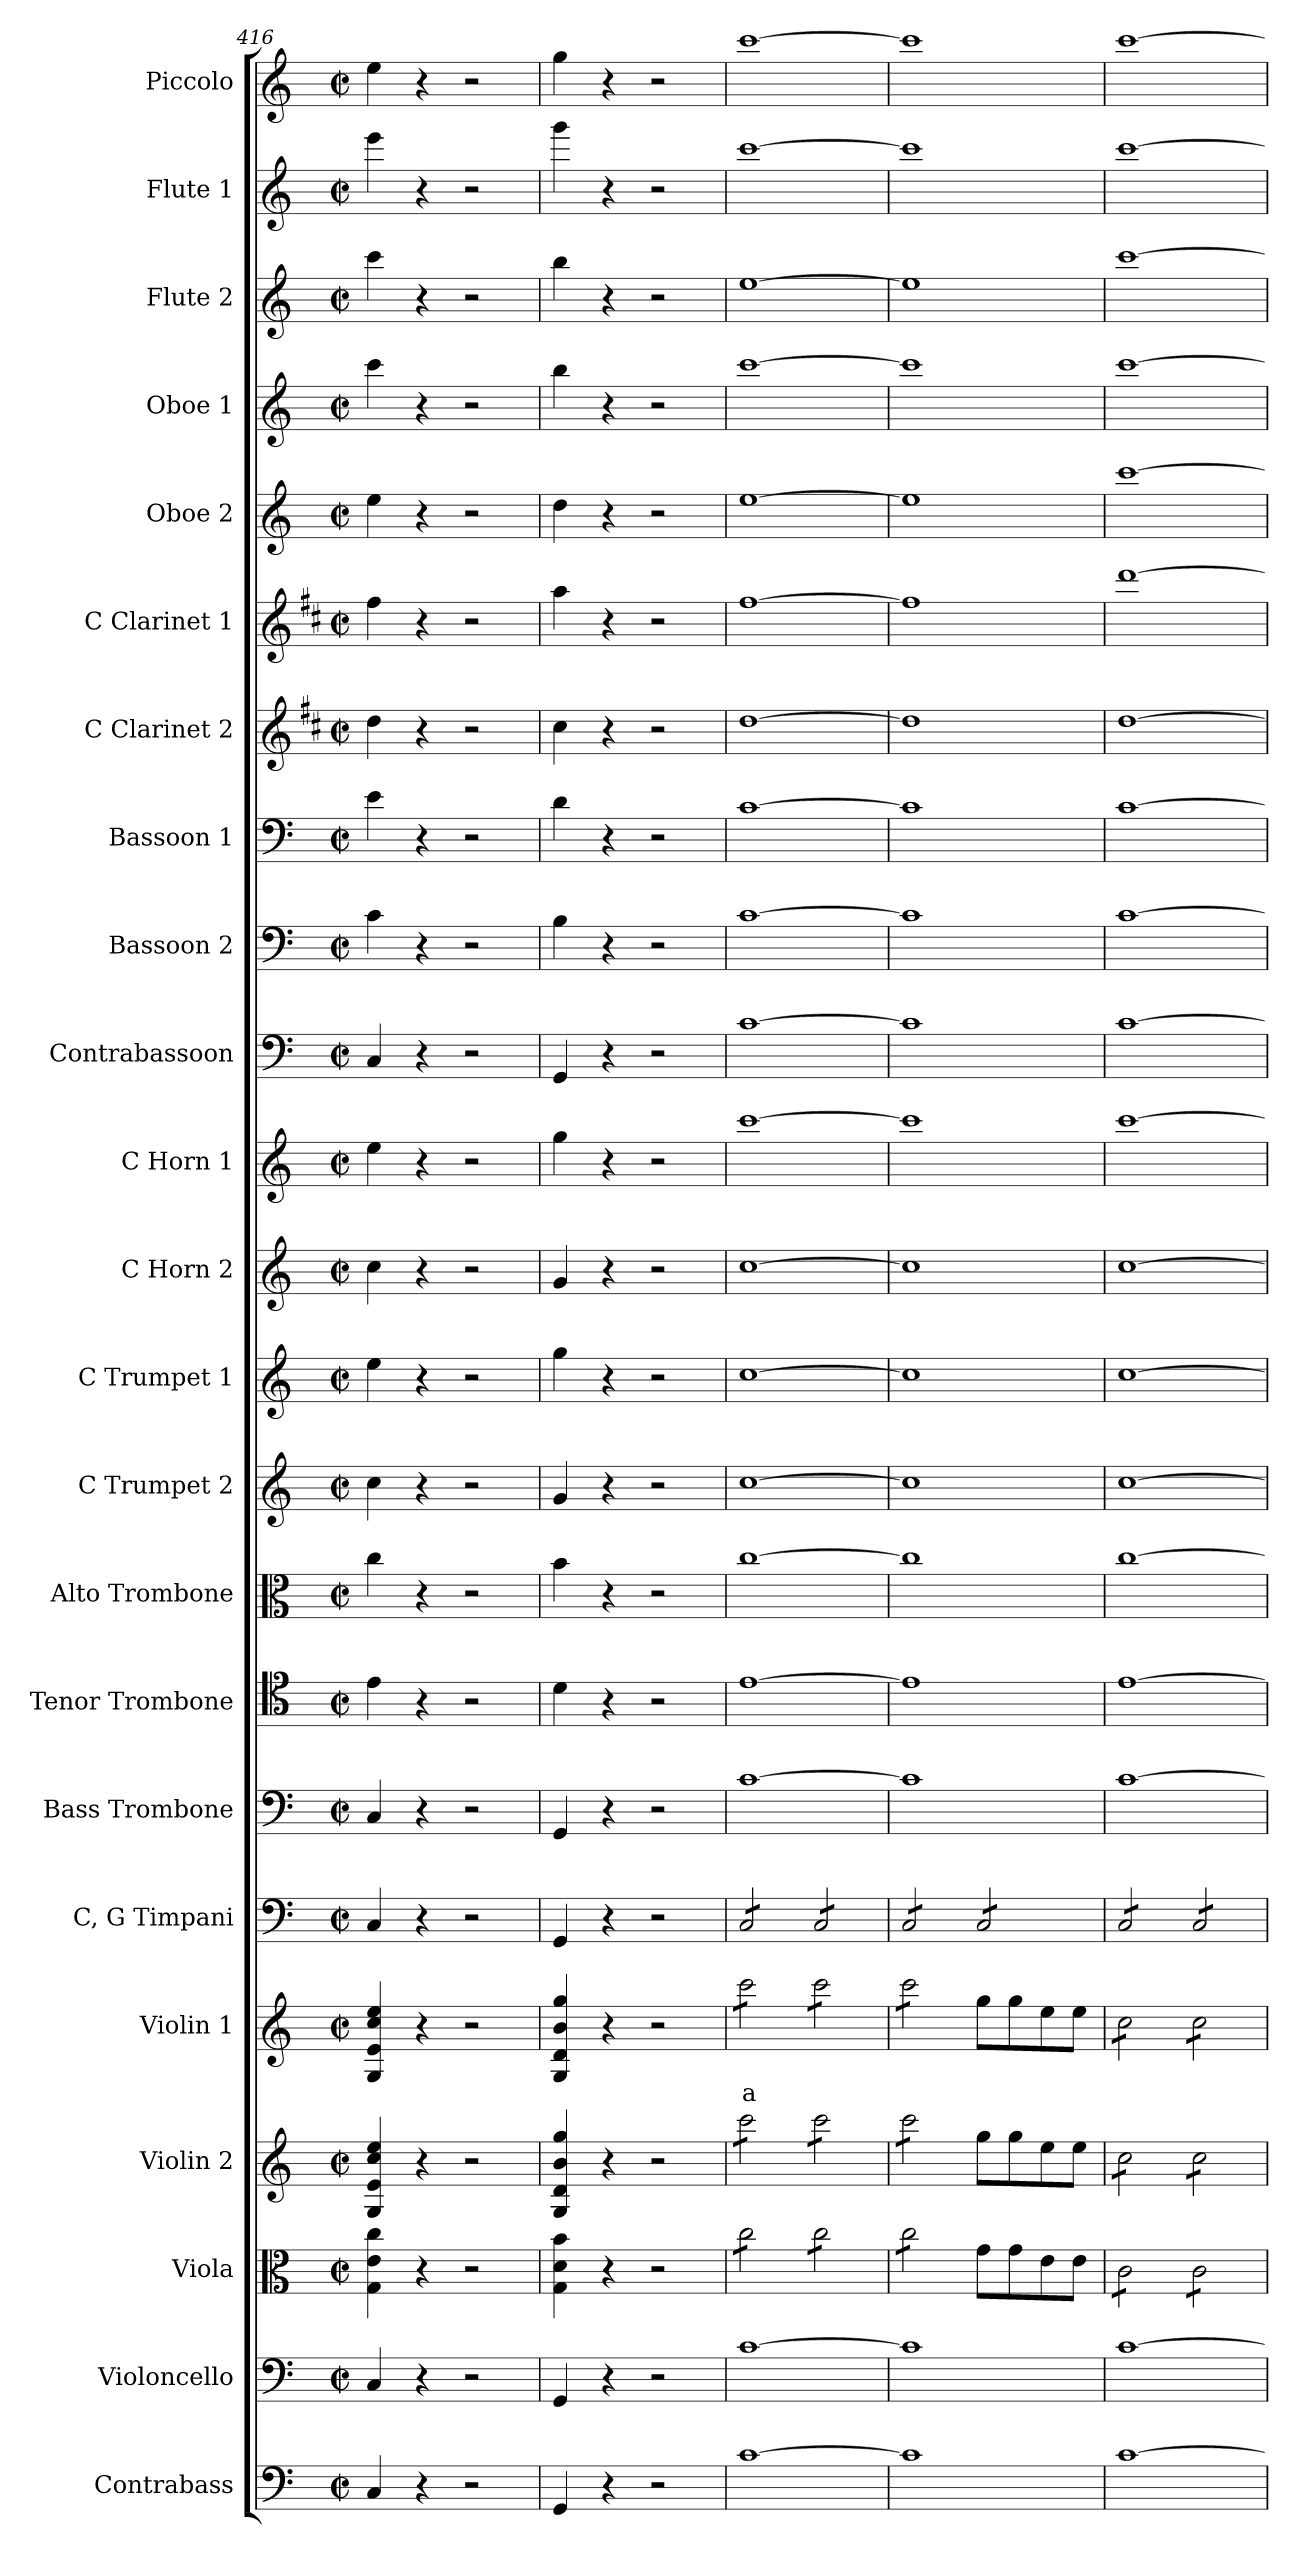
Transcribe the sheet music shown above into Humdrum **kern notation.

**kern	**kern	**kern	**kern	**kern	**text	**kern	**kern	**kern	**kern	**kern	**kern	**kern	**kern	**kern	**kern	**kern	**kern	**kern	**kern	**kern	**kern	**kern	**kern
*part23	*part22	*part21	*part20	*part19	*part19	*part18	*part17	*part16	*part15	*part14	*part13	*part12	*part11	*part10	*part9	*part8	*part7	*part6	*part5	*part4	*part3	*part2	*part1
*staff23	*staff22	*staff21	*staff20	*staff19	*staff19	*staff18	*staff17	*staff16	*staff15	*staff14	*staff13	*staff12	*staff11	*staff10	*staff9	*staff8	*staff7	*staff6	*staff5	*staff4	*staff3	*staff2	*staff1
*I"Contrabass	*I"Violoncello	*I"Viola	*I"Violin 2	*I"Violin 1	*	*I"C, G Timpani	*I"Bass Trombone	*I"Tenor Trombone	*I"Alto Trombone	*I"C Trumpet 2	*I"C Trumpet 1	*I"C Horn 2	*I"C Horn 1	*I"Contrabassoon	*I"Bassoon 2	*I"Bassoon 1	*I"C Clarinet 2	*I"C Clarinet 1	*I"Oboe 2	*I"Oboe 1	*I"Flute 2	*I"Flute 1	*I"Piccolo
*I'Cb	*I'Vc	*I'Vla	*I'Vln 2	*I'Vln 1	*	*I'Timp	*I'B Trb	*I'T Trb	*I'A Trb	*I'Tpt 2	*I'Tpt 1	*I'Hn 2	*I'Hn 1	*I'C Bsn	*I'Bsn 2	*I'Bsn 1	*I'Cl 2	*I'Cl 1	*I'Ob 2	*I'Ob 1	*I'Fl 2	*I'Fl 1	*I'Picc
*clefF4	*clefF4	*clefC3	*clefG2	*clefG2	*	*clefF4	*clefF4	*clefC4	*clefC3	*clefG2	*clefG2	*clefG2	*clefG2	*clefF4	*clefF4	*clefF4	*clefG2	*clefG2	*clefG2	*clefG2	*clefG2	*clefG2	*clefG2
*ITrd7c12	*	*	*	*	*	*	*	*	*	*	*	*ITrd7c12	*ITrd7c12	*ITrd7c12	*	*	*ITrd1c2	*ITrd1c2	*	*	*	*	*ITrd-7c-12
*k[]	*k[]	*k[]	*k[]	*k[]	*	*k[]	*k[]	*k[]	*k[]	*k[]	*k[]	*k[]	*k[]	*k[]	*k[]	*k[]	*k[]	*k[]	*k[]	*k[]	*k[]	*k[]	*k[]
*M2/2	*M2/2	*M2/2	*M2/2	*M2/2	*	*M2/2	*M2/2	*M2/2	*M2/2	*M2/2	*M2/2	*M2/2	*M2/2	*M2/2	*M2/2	*M2/2	*M2/2	*M2/2	*M2/2	*M2/2	*M2/2	*M2/2	*M2/2
*met(c|)	*met(c|)	*met(c|)	*met(c|)	*met(c|)	*	*met(c|)	*met(c|)	*met(c|)	*met(c|)	*met(c|)	*met(c|)	*met(c|)	*met(c|)	*met(c|)	*met(c|)	*met(c|)	*met(c|)	*met(c|)	*met(c|)	*met(c|)	*met(c|)	*met(c|)	*met(c|)
=416	=416	=416	=416	=416	=416	=416	=416	=416	=416	=416	=416	=416	=416	=416	=416	=416	=416	=416	=416	=416	=416	=416	=416
4CC/	4C/	4G\ 4e\ 4cc\	4G/ 4e/ 4cc/ 4ee/	4G/ 4e/ 4cc/ 4ee/	.	4C/	4C/	4e\	4cc\	4cc\	4ee\	4c\	4e\	4CC/	4c\	4e\	4cc\	4ee\	4ee\	4ccc\	4ccc\	4eee\	4eee\
4r	4r	4r	4r	4r	.	4r	4r	4r	4r	4r	4r	4r	4r	4r	4r	4r	4r	4r	4r	4r	4r	4r	4r
2r	2r	2r	2r	2r	.	2r	2r	2r	2r	2r	2r	2r	2r	2r	2r	2r	2r	2r	2r	2r	2r	2r	2r
=417	=417	=417	=417	=417	=417	=417	=417	=417	=417	=417	=417	=417	=417	=417	=417	=417	=417	=417	=417	=417	=417	=417	=417
4GGG/	4GG/	4G\ 4d\ 4b\	4G/ 4d/ 4b/ 4gg/	4G/ 4d/ 4b/ 4gg/	.	4GG/	4GG/	4d\	4b\	4g/	4gg\	4G/	4g\	4GGG/	4B\	4d\	4b\	4gg\	4dd\	4bb\	4bb\	4ggg\	4ggg\
4r	4r	4r	4r	4r	.	4r	4r	4r	4r	4r	4r	4r	4r	4r	4r	4r	4r	4r	4r	4r	4r	4r	4r
2r	2r	2r	2r	2r	.	2r	2r	2r	2r	2r	2r	2r	2r	2r	2r	2r	2r	2r	2r	2r	2r	2r	2r
=418	=418	=418	=418	=418	=418	=418	=418	=418	=418	=418	=418	=418	=418	=418	=418	=418	=418	=418	=418	=418	=418	=418	=418
!	!	!	!	!	!LO:LY:b:color=#FF0000	!	!	!	!	!	!	!	!	!	!	!	!	!	!	!	!	!	!
*	*	*tremolo	*	*	*	*	*	*	*	*	*	*	*	*	*	*	*	*	*	*	*	*	*
*	*	*	*tremolo	*	*	*	*	*	*	*	*	*	*	*	*	*	*	*	*	*	*	*	*
*	*	*	*	*tremolo	*	*	*	*	*	*	*	*	*	*	*	*	*	*	*	*	*	*	*
*	*	*	*	*	*	*tremolo	*	*	*	*	*	*	*	*	*	*	*	*	*	*	*	*	*
[1C	[1c	8cc\L	8ccc\L	8ccc\L	a	8C/L	[1c	[1e	[1cc	[1cc	[1cc	[1c	[1cc	[1C	[1c	[1c	[1cc	[1ee	[1ee	[1ccc	[1ee	[1ccc	[1cccc
.	.	8cc\	8ccc\	8ccc\	.	8C/	.	.	.	.	.	.	.	.	.	.	.	.	.	.	.	.	.
.	.	8cc\	8ccc\	8ccc\	.	8C/	.	.	.	.	.	.	.	.	.	.	.	.	.	.	.	.	.
.	.	8cc\J	8ccc\J	8ccc\J	.	8C/J	.	.	.	.	.	.	.	.	.	.	.	.	.	.	.	.	.
.	.	8cc\L	8ccc\L	8ccc\L	.	8C/L	.	.	.	.	.	.	.	.	.	.	.	.	.	.	.	.	.
.	.	8cc\	8ccc\	8ccc\	.	8C/	.	.	.	.	.	.	.	.	.	.	.	.	.	.	.	.	.
.	.	8cc\	8ccc\	8ccc\	.	8C/	.	.	.	.	.	.	.	.	.	.	.	.	.	.	.	.	.
.	.	8cc\J	8ccc\J	8ccc\J	.	8C/J	.	.	.	.	.	.	.	.	.	.	.	.	.	.	.	.	.
=419	=419	=419	=419	=419	=419	=419	=419	=419	=419	=419	=419	=419	=419	=419	=419	=419	=419	=419	=419	=419	=419	=419	=419
1C]	1c]	8cc\L	8ccc\L	8ccc\L	.	8C/L	1c]	1e]	1cc]	1cc]	1cc]	1c]	1cc]	1C]	1c]	1c]	1cc]	1ee]	1ee]	1ccc]	1ee]	1ccc]	1cccc]
.	.	8cc\	8ccc\	8ccc\	.	8C/	.	.	.	.	.	.	.	.	.	.	.	.	.	.	.	.	.
.	.	8cc\	8ccc\	8ccc\	.	8C/	.	.	.	.	.	.	.	.	.	.	.	.	.	.	.	.	.
.	.	8cc\J	8ccc\J	8ccc\J	.	8C/J	.	.	.	.	.	.	.	.	.	.	.	.	.	.	.	.	.
*	*	*	*	*Xtremolo	*	*	*	*	*	*	*	*	*	*	*	*	*	*	*	*	*	*	*
*	*	*	*Xtremolo	*	*	*	*	*	*	*	*	*	*	*	*	*	*	*	*	*	*	*	*
*	*	*Xtremolo	*	*	*	*	*	*	*	*	*	*	*	*	*	*	*	*	*	*	*	*	*
.	.	8g\L	8gg\L	8gg\L	.	8C/L	.	.	.	.	.	.	.	.	.	.	.	.	.	.	.	.	.
.	.	8g\	8gg\	8gg\	.	8C/	.	.	.	.	.	.	.	.	.	.	.	.	.	.	.	.	.
.	.	8e\	8ee\	8ee\	.	8C/	.	.	.	.	.	.	.	.	.	.	.	.	.	.	.	.	.
.	.	8e\J	8ee\J	8ee\J	.	8C/J	.	.	.	.	.	.	.	.	.	.	.	.	.	.	.	.	.
=420	=420	=420	=420	=420	=420	=420	=420	=420	=420	=420	=420	=420	=420	=420	=420	=420	=420	=420	=420	=420	=420	=420	=420
*	*	*tremolo	*	*	*	*	*	*	*	*	*	*	*	*	*	*	*	*	*	*	*	*	*
*	*	*	*tremolo	*	*	*	*	*	*	*	*	*	*	*	*	*	*	*	*	*	*	*	*
*	*	*	*	*tremolo	*	*	*	*	*	*	*	*	*	*	*	*	*	*	*	*	*	*	*
[1C	[1c	8c\L	8cc\L	8cc\L	.	8C/L	[1c	[1e	[1cc	[1cc	[1cc	[1c	[1cc	[1C	[1c	[1c	[1cc	[1ccc	[1ccc	[1ccc	[1ccc	[1ccc	[1cccc
.	.	8c\	8cc\	8cc\	.	8C/	.	.	.	.	.	.	.	.	.	.	.	.	.	.	.	.	.
.	.	8c\	8cc\	8cc\	.	8C/	.	.	.	.	.	.	.	.	.	.	.	.	.	.	.	.	.
.	.	8c\J	8cc\J	8cc\J	.	8C/J	.	.	.	.	.	.	.	.	.	.	.	.	.	.	.	.	.
.	.	8c\L	8cc\L	8cc\L	.	8C/L	.	.	.	.	.	.	.	.	.	.	.	.	.	.	.	.	.
.	.	8c\	8cc\	8cc\	.	8C/	.	.	.	.	.	.	.	.	.	.	.	.	.	.	.	.	.
.	.	8c\	8cc\	8cc\	.	8C/	.	.	.	.	.	.	.	.	.	.	.	.	.	.	.	.	.
.	.	8c\J	8cc\J	8cc\J	.	8C/J	.	.	.	.	.	.	.	.	.	.	.	.	.	.	.	.	.
*	*	*	*	*	*	*Xtremolo	*	*	*	*	*	*	*	*	*	*	*	*	*	*	*	*	*
*	*	*	*	*Xtremolo	*	*	*	*	*	*	*	*	*	*	*	*	*	*	*	*	*	*	*
*	*	*	*Xtremolo	*	*	*	*	*	*	*	*	*	*	*	*	*	*	*	*	*	*	*	*
*	*	*Xtremolo	*	*	*	*	*	*	*	*	*	*	*	*	*	*	*	*	*	*	*	*	*
=	=	=	=	=	=	=	=	=	=	=	=	=	=	=	=	=	=	=	=	=	=	=	=
*-	*-	*-	*-	*-	*-	*-	*-	*-	*-	*-	*-	*-	*-	*-	*-	*-	*-	*-	*-	*-	*-	*-	*-
